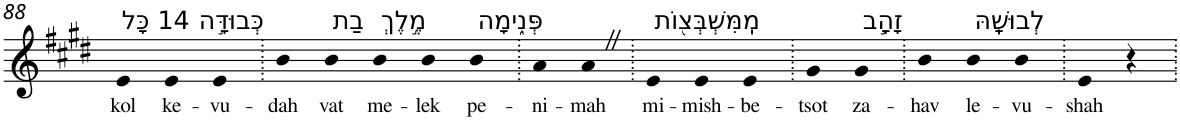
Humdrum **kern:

**kern	**text
*part1	*part1
*staff1	*staff1
*I"Piano	*
*I'Pno	*
!!LO:PB:g=z
*clefG2	*
*k[f#c#g#d#]	*
*E:	*
=88	=88
!LO:TX:a:t=14 כָּל	!
!	!LO:LY:b
4e	kol
!LO:TX:a:t=כְּבוּדָּ֣ה	!
!	!LO:LY:b
4e	ke-
!	!LO:LY:b
4e	-vu-
=89.	=89.
!	!LO:LY:b
4b	-dah
!LO:TX:a:t=בַת	!
!	!LO:LY:b
4b	vat
!LO:TX:a:t=מֶ֣לֶךְ	!
!	!LO:LY:b
4b	me-
!	!LO:LY:b
4b	-lek
!LO:TX:a:t=פְּנִ֑ימָה	!
!	!LO:LY:b
4b	pe-
=90.	=90.
!	!LO:LY:b
4a	-ni-
!	!LO:LY:b
4aZ	-mah
=91.	=91.
!LO:TX:a:t=מִֽמִּשְׁבְּצ֖וֹת	!
!	!LO:LY:b
4e	mi-
!	!LO:LY:b
4e	-mish-
!	!LO:LY:b
4e	-be-
=92.	=92.
!	!LO:LY:b
4g#	-tsot
!LO:TX:a:t=זָהָ֣ב	!
!	!LO:LY:b
4g#	za-
=93.	=93.
!	!LO:LY:b
4b	-hav
!LO:TX:a:t=לְבוּשָֽׁהּ	!
!	!LO:LY:b
4b	le-
!	!LO:LY:b
4b	-vu-
=94.	=94.
!	!LO:LY:b
4e	-shah
4r	.
=.	=.
*-	*-
